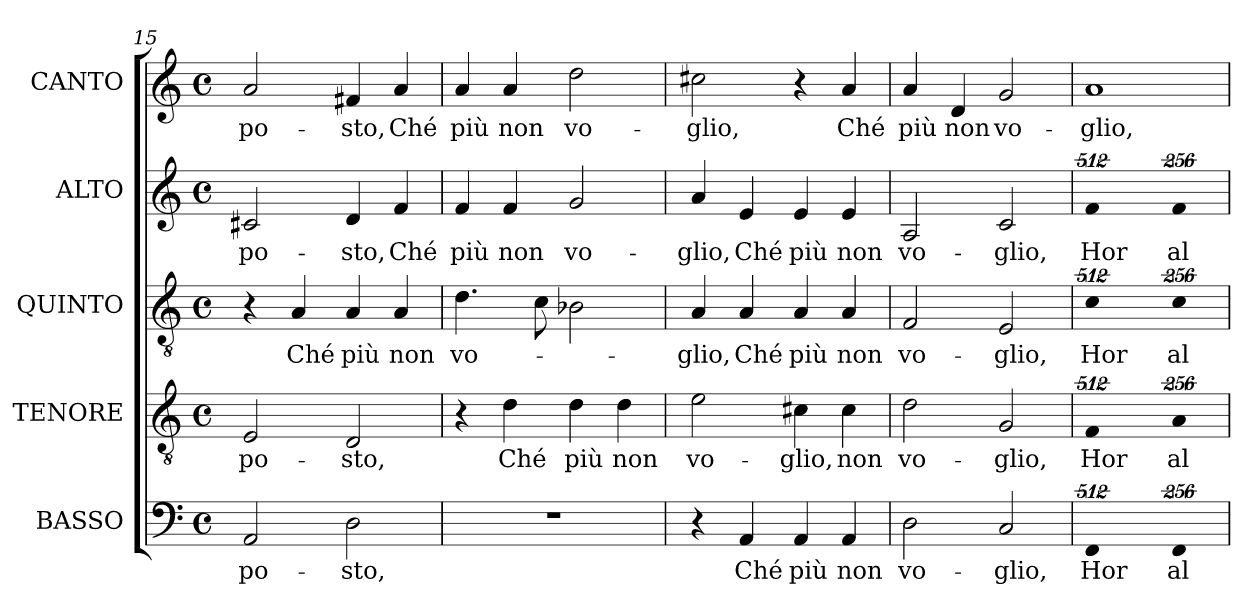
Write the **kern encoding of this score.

**kern	**text	**kern	**text	**kern	**text	**kern	**text	**kern	**text
*part5	*part5	*part4	*part4	*part3	*part3	*part2	*part2	*part1	*part1
*staff5	*staff5	*staff4	*staff4	*staff3	*staff3	*staff2	*staff2	*staff1	*staff1
*I"BASSO	*	*I"TENORE	*	*I"QUINTO	*	*I"ALTO	*	*I"CANTO	*
*I'B	*	*I'T	*	*I'Q.	*	*	*	*	*
*clefF4	*	*clefGv2	*	*clefGv2	*	*clefG2	*	*clefG2	*
*	*	*ITrd7c12	*	*ITrd7c12	*	*	*	*	*
*k[]	*	*k[]	*	*k[]	*	*k[]	*	*k[]	*
*C:	*	*C:	*	*C:	*	*C:	*	*C:	*
*M4/4	*	*M4/4	*	*M4/4	*	*M4/4	*	*M4/4	*
*met(c)	*	*met(c)	*	*met(c)	*	*met(c)	*	*met(c)	*
=15	=15	=15	=15	=15	=15	=15	=15	=15	=15
!	!LO:LY:b:color=#000000	!	!	!	!	!	!	!	!
!	!	!	!LO:LY:b:color=#000000	!	!	!	!	!	!
!	!	!	!	!	!	!	!LO:LY:b:color=#000000	!	!
!	!	!	!	!	!	!	!	!	!LO:LY:b:color=#000000
2AAi/	po-	2EEi/	po-	4r	.	2c#Xi/	po-	2ai/	po-
!	!	!	!	!	!LO:LY:b:color=#000000	!	!	!	!
.	.	.	.	4AAi/	Ché	.	.	.	.
!	!LO:LY:b:color=#000000	!	!	!	!	!	!	!	!
!	!	!	!LO:LY:b:color=#000000	!	!	!	!	!	!
!	!	!	!	!	!LO:LY:b:color=#000000	!	!	!	!
!	!	!	!	!	!	!	!LO:LY:b:color=#000000	!	!
!	!	!	!	!	!	!	!	!	!LO:LY:b:color=#000000
2Di\	-sto,	2DDi/	-sto,	4AAi/	più	4di/	-sto,	4f#Xi/	-sto,
!	!	!	!	!	!LO:LY:b:color=#000000	!	!	!	!
!	!	!	!	!	!	!	!LO:LY:b:color=#000000	!	!
!	!	!	!	!	!	!	!	!	!LO:LY:b:color=#000000
.	.	.	.	4AAi/	non	4fi/	Ché	4ai/	Ché
=16	=16	=16	=16	=16	=16	=16	=16	=16	=16
!	!	!	!	!	!LO:LY:b:color=#000000	!	!	!	!
!	!	!	!	!	!	!	!LO:LY:b:color=#000000	!	!
!	!	!	!	!	!	!	!	!	!LO:LY:b:color=#000000
1r	.	4r	.	4.Di\	vo-	4fi/	più	4ai/	più
!	!	!	!LO:LY:b:color=#000000	!	!	!	!	!	!
!	!	!	!	!	!	!	!LO:LY:b:color=#000000	!	!
!	!	!	!	!	!	!	!	!	!LO:LY:b:color=#000000
.	.	4Di\	Ché	.	.	4fi/	non	4ai/	non
.	.	.	.	8Ci\	.	.	.	.	.
!	!	!	!LO:LY:b:color=#000000	!	!	!	!	!	!
!	!	!	!	!	!	!	!LO:LY:b:color=#000000	!	!
!	!	!	!	!	!	!	!	!	!LO:LY:b:color=#000000
.	.	4Di\	più	2BB-Xi\	.	2gi/	vo-	2ddi\	vo-
!	!	!	!LO:LY:b:color=#000000	!	!	!	!	!	!
.	.	4Di\	non	.	.	.	.	.	.
=17	=17	=17	=17	=17	=17	=17	=17	=17	=17
!	!	!	!LO:LY:b:color=#000000	!	!	!	!	!	!
!	!	!	!	!	!LO:LY:b:color=#000000	!	!	!	!
!	!	!	!	!	!	!	!LO:LY:b:color=#000000	!	!
!	!	!	!	!	!	!	!	!	!LO:LY:b:color=#000000
4r	.	2Ei\	vo-	4AAi/	-glio,	4ai/	-glio,	2cc#Xi\	-glio,
!	!LO:LY:b:color=#000000	!	!	!	!	!	!	!	!
!	!	!	!	!	!LO:LY:b:color=#000000	!	!	!	!
!	!	!	!	!	!	!	!LO:LY:b:color=#000000	!	!
4AAi/	Ché	.	.	4AAi/	Ché	4ei/	Ché	.	.
!	!LO:LY:b:color=#000000	!	!	!	!	!	!	!	!
!	!	!	!LO:LY:b:color=#000000	!	!	!	!	!	!
!	!	!	!	!	!LO:LY:b:color=#000000	!	!	!	!
!	!	!	!	!	!	!	!LO:LY:b:color=#000000	!	!
4AAi/	più	4C#Xi\	-glio,	4AAi/	più	4ei/	più	4r	.
!	!LO:LY:b:color=#000000	!	!	!	!	!	!	!	!
!	!	!	!LO:LY:b:color=#000000	!	!	!	!	!	!
!	!	!	!	!	!LO:LY:b:color=#000000	!	!	!	!
!	!	!	!	!	!	!	!LO:LY:b:color=#000000	!	!
!	!	!	!	!	!	!	!	!	!LO:LY:b:color=#000000
4AAi/	non	4C#i\	non	4AAi/	non	4ei/	non	4ai/	Ché
=18	=18	=18	=18	=18	=18	=18	=18	=18	=18
!	!LO:LY:b:color=#000000	!	!	!	!	!	!	!	!
!	!	!	!LO:LY:b:color=#000000	!	!	!	!	!	!
!	!	!	!	!	!LO:LY:b:color=#000000	!	!	!	!
!	!	!	!	!	!	!	!LO:LY:b:color=#000000	!	!
!	!	!	!	!	!	!	!	!	!LO:LY:b:color=#000000
2Di\	vo-	2Di\	vo-	2FFi/	vo-	2Ai/	vo-	4ai/	più
!	!	!	!	!	!	!	!	!	!LO:LY:b:color=#000000
.	.	.	.	.	.	.	.	4di/	non
!	!LO:LY:b:color=#000000	!	!	!	!	!	!	!	!
!	!	!	!LO:LY:b:color=#000000	!	!	!	!	!	!
!	!	!	!	!	!LO:LY:b:color=#000000	!	!	!	!
!	!	!	!	!	!	!	!LO:LY:b:color=#000000	!	!
!	!	!	!	!	!	!	!	!	!LO:LY:b:color=#000000
2Ci/	-glio,	2GGi/	-glio,	2EEi/	-glio,	2ci/	-glio,	2gi/	vo-
=19	=19	=19	=19	=19	=19	=19	=19	=19	=19
!LO:N:vis=1	!	!	!	!	!	!	!	!	!
!	!LO:LY:b:color=#000000	!LO:N:vis=1	!	!	!	!	!	!	!
!	!	!	!LO:LY:b:color=#000000	!LO:N:vis=1	!	!	!	!	!
!	!	!	!	!	!LO:LY:b:color=#000000	!LO:N:vis=1	!	!	!
!	!	!	!	!	!	!	!LO:LY:b:color=#000000	!	!
!	!	!	!	!	!	!	!	!	!LO:LY:b:color=#000000
512%341FFi	Hor	512%341FFi	Hor	512%341Ci	Hor	512%341fi	Hor	1ai	-glio,
!LO:N:vis=2	!	!	!	!	!	!	!	!	!
!	!LO:LY:b:color=#000000	!LO:N:vis=2	!	!	!	!	!	!	!
!	!	!	!LO:LY:b:color=#000000	!LO:N:vis=2	!	!	!	!	!
!	!	!	!	!	!LO:LY:b:color=#000000	!LO:N:vis=2	!	!	!
!	!	!	!	!	!	!	!LO:LY:b:color=#000000	!	!
512%171FFi/	al-	512%171AAi/	al-	512%171Ci\	al-	512%171fi/	al-	.	.
=	=	=	=	=	=	=	=	=	=
*-	*-	*-	*-	*-	*-	*-	*-	*-	*-
